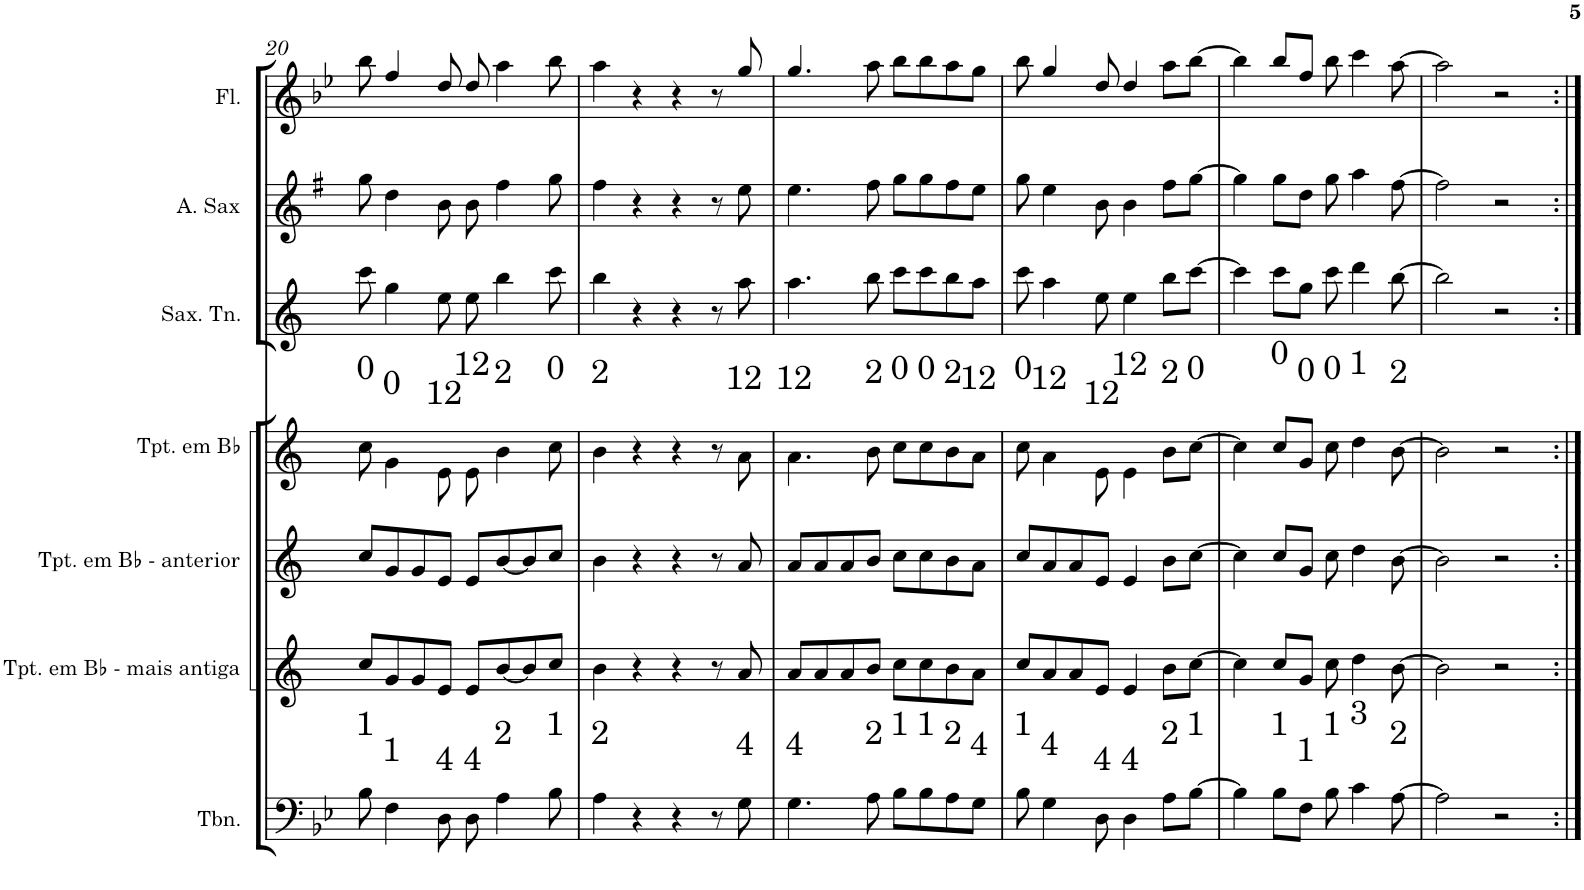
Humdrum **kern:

**kern	**kern	**kern	**kern	**kern	**kern	**kern
*part7	*part6	*part5	*part4	*part3	*part2	*part1
*staff7	*staff6	*staff5	*staff4	*staff3	*staff2	*staff1
*I"Trombone	*I"Trompete em Bb - mais antiga	*I"Trompete em Bb anterior	*I"Trompete em Bb	*I"Saxofone Tenor	*I"Alto Saxophone	*I"Flauta Transversal
*I'Tbn.	*I'Tpt. em Bb - mais antiga	*I'Tpt. em Bb - anterior	*I'Tpt. em Bb	*I'Sax. Tn.	*I'A. Sax	*I'Fl.
!!LO:PB:g=z
*clefF4	*clefG2	*clefG2	*clefG2	*clefG2	*clefG2	*clefG2
*	*Trd1c2	*Trd1c2	*Trd1c2	*Trd8c14	*Trd5c9	*
*k[b-e-]	*k[]	*k[]	*k[]	*k[]	*k[f#]	*k[b-e-]
*M4/4	*M4/4	*M4/4	*M4/4	*M4/4	*M4/4	*M4/4
=20	=20	=20	=20	=20	=20	=20
8B-\	8cc/L	8cc/L	8cc\	8ccc\	8gg\	8bb-\
4F\	8g/	8g/	4g\	4gg\	4dd\	4ff/
.	8g/	8g/	.	.	.	.
8D\	8e/J	8e/J	8e\	8ee\	8b\	8dd/
8D\	8e/L	8e/L	8e\	8ee\	8b\	8dd/
4A\	[8b/	[8b/	4b\	4bb\	4ff#\	4aa\
.	8b/]	8b/]	.	.	.	.
8B-\	8cc/J	8cc/J	8cc\	8ccc\	8gg\	8bb-\
=21	=21	=21	=21	=21	=21	=21
4A\	4b\	4b\	4b\	4bb\	4ff#\	4aa\
4r	4r	4r	4r	4r	4r	4r
4r	4r	4r	4r	4r	4r	4r
8r	8r	8r	8r	8r	8r	8r
8G\	8a/	8a/	8a\	8aa\	8ee\	8gg/
=22	=22	=22	=22	=22	=22	=22
4.G\	8a/L	8a/L	4.a\	4.aa\	4.ee\	4.gg/
.	8a/	8a/	.	.	.	.
.	8a/	8a/	.	.	.	.
8A\	8b/J	8b/J	8b\	8bb\	8ff#\	8aa\
8B-\L	8cc\L	8cc\L	8cc\L	8ccc\L	8gg\L	8bb-\L
8B-\	8cc\	8cc\	8cc\	8ccc\	8gg\	8bb-\
8A\	8b\	8b\	8b\	8bb\	8ff#\	8aa\
8G\J	8a\J	8a\J	8a\J	8aa\J	8ee\J	8gg\J
=23	=23	=23	=23	=23	=23	=23
8B-\	8cc/L	8cc/L	8cc\	8ccc\	8gg\	8bb-\
4G\	8a/	8a/	4a\	4aa\	4ee\	4gg/
.	8a/	8a/	.	.	.	.
8D\	8e/J	8e/J	8e\	8ee\	8b\	8dd/
4D\	4e/	4e/	4e\	4ee\	4b\	4dd/
8A\L	8b\L	8b\L	8b\L	8bb\L	8ff#\L	8aa\L
[8B-\J	[8cc\J	[8cc\J	[8cc\J	[8ccc\J	[8gg\J	[8bb-\J
=24	=24	=24	=24	=24	=24	=24
4B-\]	4cc\]	4cc\]	4cc\]	4ccc\]	4gg\]	4bb-\]
8B-\L	8cc/L	8cc/L	8cc/L	8ccc\L	8gg\L	8bb-/L
8F\J	8g/J	8g/J	8g/J	8gg\J	8dd\J	8ff/J
8B-\	8cc\	8cc\	8cc\	8ccc\	8gg\	8bb-\
4c\	4dd\	4dd\	4dd\	4ddd\	4aa\	4ccc\
[8A\	[8b\	[8b\	[8b\	[8bb\	[8ff#\	[8aa\
=25	=25	=25	=25	=25	=25	=25
2A\]	2b\]	2b\]	2b\]	2bb\]	2ff#\]	2aa\]
2r	2r	2r	2r	2r	2r	2r
=:|!	=:|!	=:|!	=:|!	=:|!	=:|!	=:|!
*-	*-	*-	*-	*-	*-	*-
